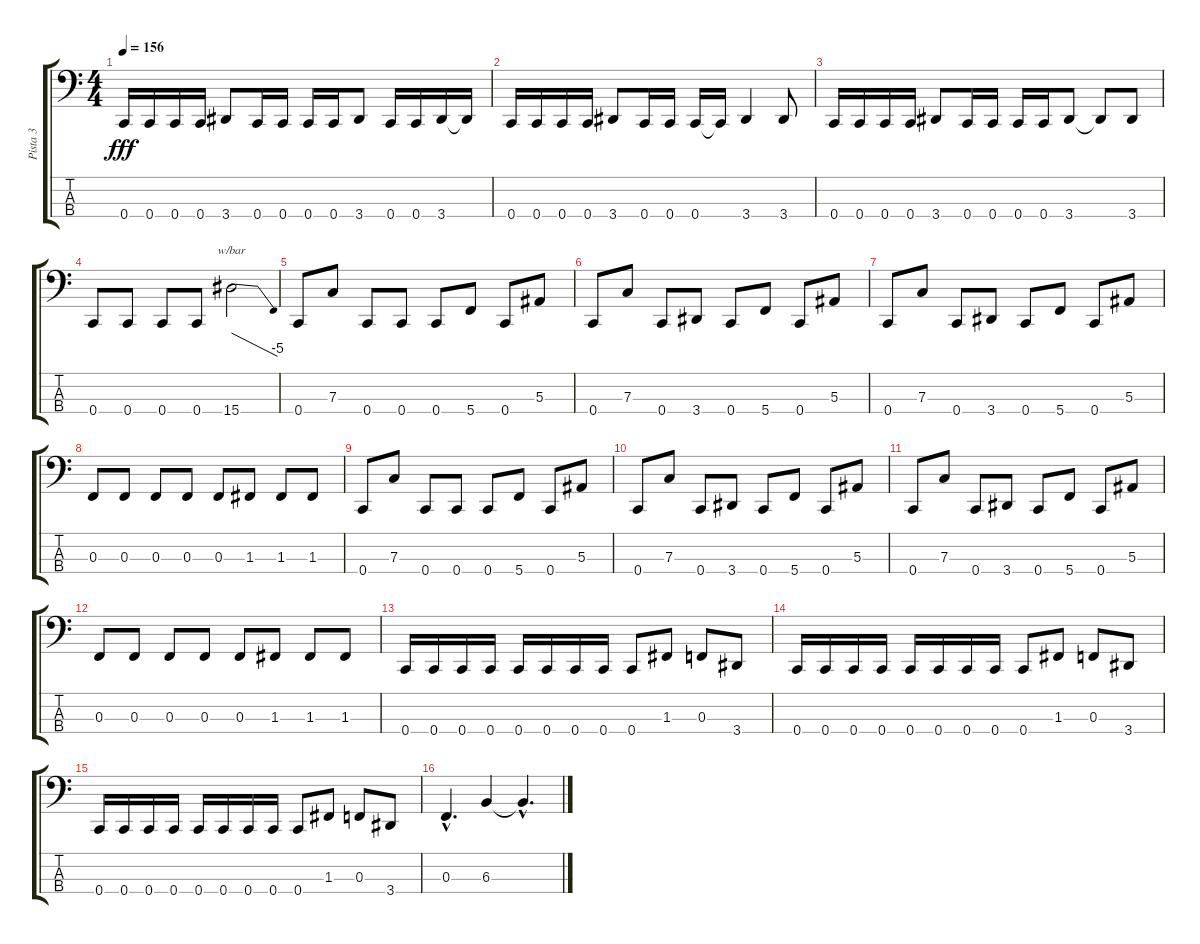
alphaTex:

\track ("Pista 3" "Pista 3") {instrument electricbassfinger}
\staff {score tabs}
\tuning (Eb2 Bb1 F1 C1) {hide}
\ts (4 4)
\tempo 156
\clef f4
\ks c
0.4.16{dy fff} 0.4.16 0.4.16 0.4.16 3.4.8 0.4.16 0.4.16 0.4.16 0.4.16 3.4.8 0.4.16 0.4.16 3.4.16 3.4{t}.16 |
0.4.16 0.4.16 0.4.16 0.4.16 3.4.8 0.4.16 0.4.16 0.4.16 0.4{t}.16 3.4.4 3.4.8 |
0.4.16 0.4.16 0.4.16 0.4.16 3.4.8 0.4.16 0.4.16 0.4.16 0.4.16 3.4.8 3.4{t}.8 3.4.8 |
0.4.8 0.4.8 0.4.8 0.4.8 15.4.2{tbe (dive default 0 0 60 -20)} |
0.4.8 7.3.8 0.4.8 0.4.8 0.4.8 5.4.8 0.4.8 5.3.8 |
0.4.8 7.3.8 0.4.8 3.4.8 0.4.8 5.4.8 0.4.8 5.3.8 |
0.4.8 7.3.8 0.4.8 3.4.8 0.4.8 5.4.8 0.4.8 5.3.8 |
0.3.8 0.3.8 0.3.8 0.3.8 0.3.8 1.3.8 1.3.8 1.3.8 |
0.4.8 7.3.8 0.4.8 0.4.8 0.4.8 5.4.8 0.4.8 5.3.8 |
0.4.8 7.3.8 0.4.8 3.4.8 0.4.8 5.4.8 0.4.8 5.3.8 |
0.4.8 7.3.8 0.4.8 3.4.8 0.4.8 5.4.8 0.4.8 5.3.8 |
0.3.8 0.3.8 0.3.8 0.3.8 0.3.8 1.3.8 1.3.8 1.3.8 |
0.4.16 0.4.16 0.4.16 0.4.16 0.4.16 0.4.16 0.4.16 0.4.16 0.4.8 1.3.8 0.3.8 3.4.8 |
0.4.16 0.4.16 0.4.16 0.4.16 0.4.16 0.4.16 0.4.16 0.4.16 0.4.8 1.3.8 0.3.8 3.4.8 |
0.4.16 0.4.16 0.4.16 0.4.16 0.4.16 0.4.16 0.4.16 0.4.16 0.4.8 1.3.8 0.3.8 3.4.8 |
0.3{hac}.4{d} 6.3.4 6.3{hac t}.4{d}
